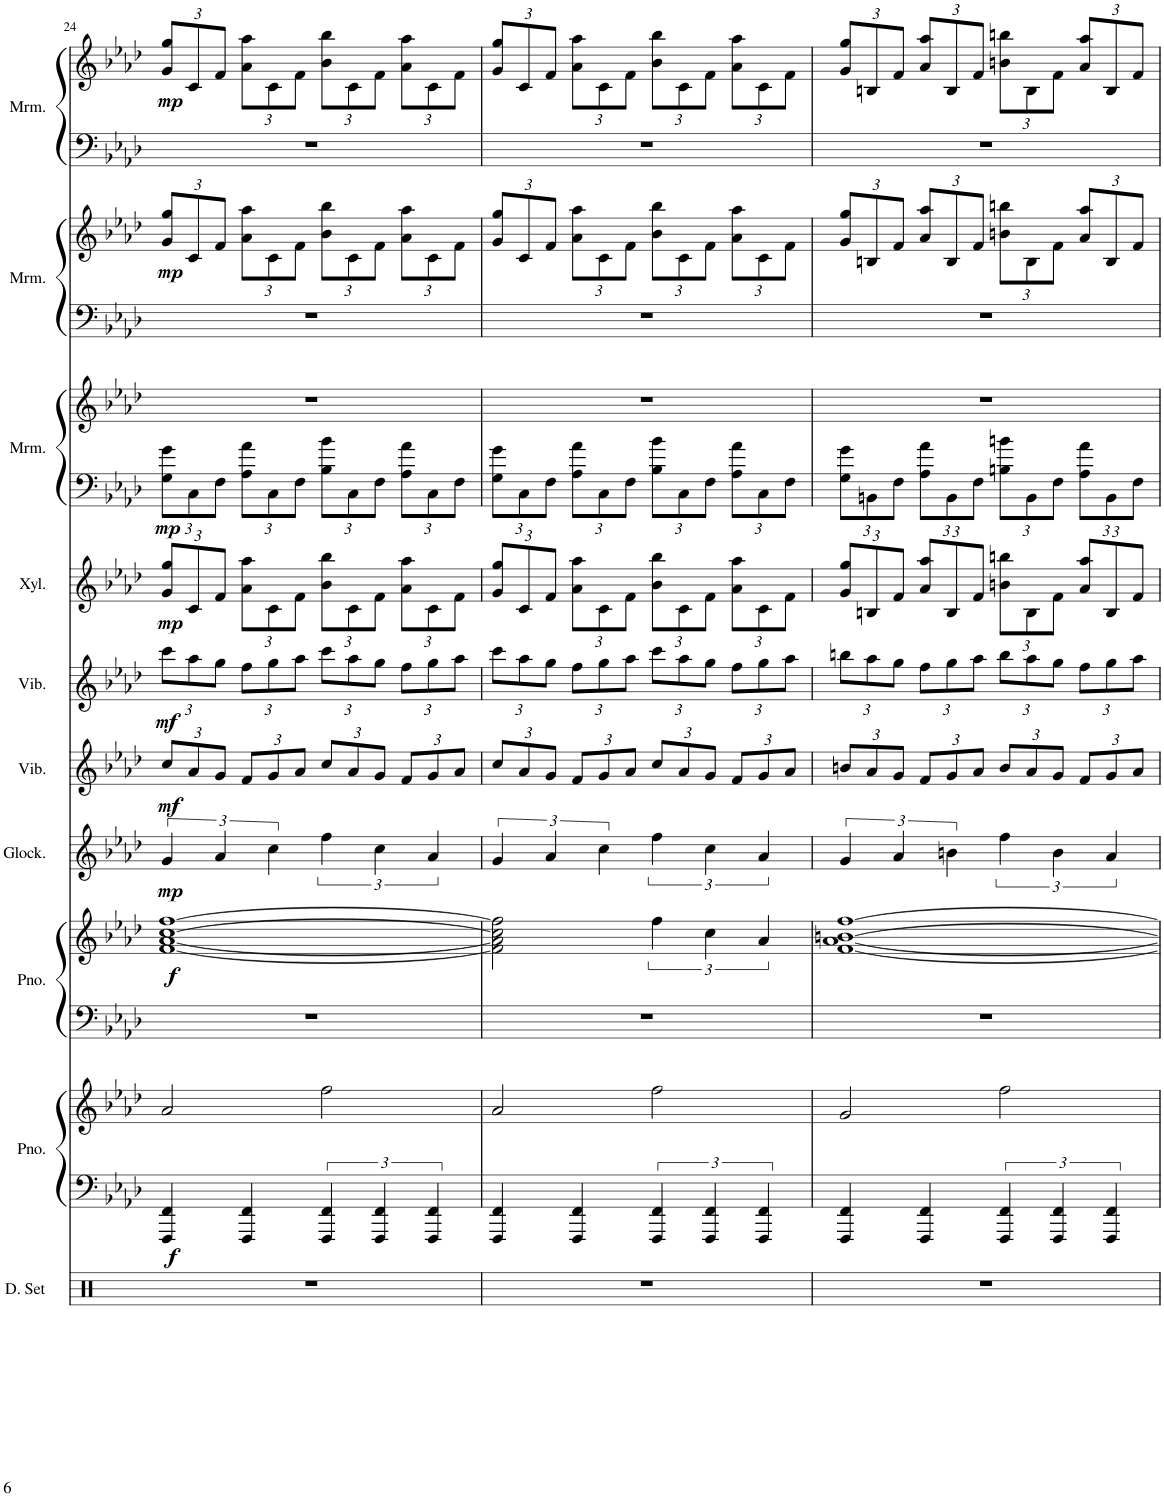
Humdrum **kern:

**kern	**kern	**kern	**dynam	**kern	**kern	**dynam	**kern	**dynam	**kern	**dynam	**kern	**dynam	**kern	**dynam	**kern	**kern	**dynam	**kern	**kern	**dynam	**kern	**kern	**dynam
*part10	*part9	*part9	*part9	*part8	*part8	*part8	*part7	*part7	*part6	*part6	*part5	*part5	*part4	*part4	*part3	*part3	*part3	*part2	*part2	*part2	*part1	*part1	*part1
*staff15	*staff14	*staff13	*staff13/14	*staff12	*staff11	*staff11/12	*staff10	*staff10	*staff9	*staff9	*staff8	*staff8	*staff7	*staff7	*staff6	*staff5	*staff5/6	*staff4	*staff3	*staff3/4	*staff2	*staff1	*staff1/2
*I"Drumset	*I"Piano	*	*	*I"Piano	*	*	*I"Glockenspiel	*	*I"Vibraphone	*	*I"Vibraphone	*	*I"Xylophone	*	*I"Marimba	*	*	*I"Marimba	*	*	*I"Marimba	*	*
*I'D. Set	*I'Pno.	*	*	*I'Pno.	*	*	*I'Glock.	*	*I'Vib.	*	*I'Vib.	*	*I'Xyl.	*	*I'Mrm.	*	*	*I'Mrm.	*	*	*I'Mrm.	*	*
!!LO:PB:g=z
*clefX	*clefF4	*clefG2	*	*clefF4	*clefG2	*	*clefG2	*	*clefG2	*	*clefG2	*	*clefG2	*	*clefF4	*clefG2	*	*clefF4	*clefG2	*	*clefF4	*clefG2	*
*	*	*	*	*	*	*	*Trd-14c-24	*	*	*	*	*	*Trd-7c-12	*	*	*	*	*	*	*	*	*	*
*k[]	*k[b-e-a-d-]	*k[b-e-a-d-]	*	*k[b-e-a-d-]	*k[b-e-a-d-]	*	*k[b-e-a-d-]	*	*k[b-e-a-d-]	*	*k[b-e-a-d-]	*	*k[b-e-a-d-]	*	*k[b-e-a-d-]	*k[b-e-a-d-]	*	*k[b-e-a-d-]	*k[b-e-a-d-]	*	*k[b-e-a-d-]	*k[b-e-a-d-]	*
*M4/4	*M4/4	*M4/4	*	*M4/4	*M4/4	*	*M4/4	*	*M4/4	*	*M4/4	*	*M4/4	*	*M4/4	*M4/4	*	*M4/4	*M4/4	*	*M4/4	*M4/4	*
*	*	*	*	*	*	*	*	*	*Xbrackettup	*	*Xbrackettup	*	*Xbrackettup	*	*Xbrackettup	*	*	*	*Xbrackettup	*	*	*Xbrackettup	*
=24	=24	=24	=24	=24	=24	=24	=24	=24	=24	=24	=24	=24	=24	=24	=24	=24	=24	=24	=24	=24	=24	=24	=24
!	!	!	!LO:DY:b=2	!	!	!LO:DY:b	!	!LO:DY:b	!	!LO:DY:b	!	!LO:DY:b	!	!LO:DY:b	!	!	!LO:DY:b=2	!	!	!LO:DY:b	!	!	!LO:DY:b
1r	4FFF/ 4FF/	2a-/	f	1r	[1f [1a- [1cc [1ff	f	6g/	mp	12cc/L	mf	12ccc\L	mf	12g/ 12gg/L	mp	12G\ 12g\L	1r	mp	1r	12g/ 12gg/L	mp	1r	12g/ 12gg/L	mp
.	.	.	.	.	.	.	.	.	12a-/	.	12aa-\	.	12c/	.	12C\	.	.	.	12c/	.	.	12c/	.
.	.	.	.	.	.	.	6a-/	.	12g/J	.	12gg\J	.	12f/J	.	12F\J	.	.	.	12f/J	.	.	12f/J	.
.	4FFF/ 4FF/	.	.	.	.	.	.	.	12f/L	.	12ff\L	.	12a-\ 12aa-\L	.	12A-\ 12a-\L	.	.	.	12a-\ 12aa-\L	.	.	12a-\ 12aa-\L	.
.	.	.	.	.	.	.	6cc\	.	12g/	.	12gg\	.	12c\	.	12C\	.	.	.	12c\	.	.	12c\	.
.	.	.	.	.	.	.	.	.	12a-/J	.	12aa-\J	.	12f\J	.	12F\J	.	.	.	12f\J	.	.	12f\J	.
.	6FFF/ 6FF/	2ff\	.	.	.	.	6ff\	.	12cc/L	.	12ccc\L	.	12b-\ 12bb-\L	.	12B-\ 12b-\L	.	.	.	12b-\ 12bb-\L	.	.	12b-\ 12bb-\L	.
.	.	.	.	.	.	.	.	.	12a-/	.	12aa-\	.	12c\	.	12C\	.	.	.	12c\	.	.	12c\	.
.	6FFF/ 6FF/	.	.	.	.	.	6cc\	.	12g/J	.	12gg\J	.	12f\J	.	12F\J	.	.	.	12f\J	.	.	12f\J	.
.	.	.	.	.	.	.	.	.	12f/L	.	12ff\L	.	12a-\ 12aa-\L	.	12A-\ 12a-\L	.	.	.	12a-\ 12aa-\L	.	.	12a-\ 12aa-\L	.
.	6FFF/ 6FF/	.	.	.	.	.	6a-/	.	12g/	.	12gg\	.	12c\	.	12C\	.	.	.	12c\	.	.	12c\	.
.	.	.	.	.	.	.	.	.	12a-/J	.	12aa-\J	.	12f\J	.	12F\J	.	.	.	12f\J	.	.	12f\J	.
=25	=25	=25	=25	=25	=25	=25	=25	=25	=25	=25	=25	=25	=25	=25	=25	=25	=25	=25	=25	=25	=25	=25	=25
1r	4FFF/ 4FF/	2a-/	.	1r	2f\] 2a-\] 2cc\] 2ff\]	.	6g/	.	12cc/L	.	12ccc\L	.	12g/ 12gg/L	.	12G\ 12g\L	1r	.	1r	12g/ 12gg/L	.	1r	12g/ 12gg/L	.
.	.	.	.	.	.	.	.	.	12a-/	.	12aa-\	.	12c/	.	12C\	.	.	.	12c/	.	.	12c/	.
.	.	.	.	.	.	.	6a-/	.	12g/J	.	12gg\J	.	12f/J	.	12F\J	.	.	.	12f/J	.	.	12f/J	.
.	4FFF/ 4FF/	.	.	.	.	.	.	.	12f/L	.	12ff\L	.	12a-\ 12aa-\L	.	12A-\ 12a-\L	.	.	.	12a-\ 12aa-\L	.	.	12a-\ 12aa-\L	.
.	.	.	.	.	.	.	6cc\	.	12g/	.	12gg\	.	12c\	.	12C\	.	.	.	12c\	.	.	12c\	.
.	.	.	.	.	.	.	.	.	12a-/J	.	12aa-\J	.	12f\J	.	12F\J	.	.	.	12f\J	.	.	12f\J	.
.	6FFF/ 6FF/	2ff\	.	.	6ff\	.	6ff\	.	12cc/L	.	12ccc\L	.	12b-\ 12bb-\L	.	12B-\ 12b-\L	.	.	.	12b-\ 12bb-\L	.	.	12b-\ 12bb-\L	.
.	.	.	.	.	.	.	.	.	12a-/	.	12aa-\	.	12c\	.	12C\	.	.	.	12c\	.	.	12c\	.
.	6FFF/ 6FF/	.	.	.	6cc\	.	6cc\	.	12g/J	.	12gg\J	.	12f\J	.	12F\J	.	.	.	12f\J	.	.	12f\J	.
.	.	.	.	.	.	.	.	.	12f/L	.	12ff\L	.	12a-\ 12aa-\L	.	12A-\ 12a-\L	.	.	.	12a-\ 12aa-\L	.	.	12a-\ 12aa-\L	.
.	6FFF/ 6FF/	.	.	.	6a-/	.	6a-/	.	12g/	.	12gg\	.	12c\	.	12C\	.	.	.	12c\	.	.	12c\	.
.	.	.	.	.	.	.	.	.	12a-/J	.	12aa-\J	.	12f\J	.	12F\J	.	.	.	12f\J	.	.	12f\J	.
=26	=26	=26	=26	=26	=26	=26	=26	=26	=26	=26	=26	=26	=26	=26	=26	=26	=26	=26	=26	=26	=26	=26	=26
1r	4FFF/ 4FF/	2g/	.	1r	[1f [1a- [1bn [1ff	.	6g/	.	12bn/L	.	12bbn\L	.	12g/ 12gg/L	.	12G\ 12g\L	1r	.	1r	12g/ 12gg/L	.	1r	12g/ 12gg/L	.
.	.	.	.	.	.	.	.	.	12a-/	.	12aa-\	.	12Bn/	.	12BBn\	.	.	.	12Bn/	.	.	12Bn/	.
.	.	.	.	.	.	.	6a-/	.	12g/J	.	12gg\J	.	12f/J	.	12F\J	.	.	.	12f/J	.	.	12f/J	.
.	4FFF/ 4FF/	.	.	.	.	.	.	.	12f/L	.	12ff\L	.	12a-/ 12aa-/L	.	12A-\ 12a-\L	.	.	.	12a-/ 12aa-/L	.	.	12a-/ 12aa-/L	.
.	.	.	.	.	.	.	6bn\	.	12g/	.	12gg\	.	12B/	.	12BB\	.	.	.	12B/	.	.	12B/	.
.	.	.	.	.	.	.	.	.	12a-/J	.	12aa-\J	.	12f/J	.	12F\J	.	.	.	12f/J	.	.	12f/J	.
.	6FFF/ 6FF/	2ff\	.	.	.	.	6ff\	.	12b/L	.	12bb\L	.	12bn\ 12bbn\L	.	12Bn\ 12bn\L	.	.	.	12bn\ 12bbn\L	.	.	12bn\ 12bbn\L	.
.	.	.	.	.	.	.	.	.	12a-/	.	12aa-\	.	12B\	.	12BB\	.	.	.	12B\	.	.	12B\	.
.	6FFF/ 6FF/	.	.	.	.	.	6b\	.	12g/J	.	12gg\J	.	12f\J	.	12F\J	.	.	.	12f\J	.	.	12f\J	.
.	.	.	.	.	.	.	.	.	12f/L	.	12ff\L	.	12a-/ 12aa-/L	.	12A-\ 12a-\L	.	.	.	12a-/ 12aa-/L	.	.	12a-/ 12aa-/L	.
.	6FFF/ 6FF/	.	.	.	.	.	6a-/	.	12g/	.	12gg\	.	12B/	.	12BB\	.	.	.	12B/	.	.	12B/	.
.	.	.	.	.	.	.	.	.	12a-/J	.	12aa-\J	.	12f/J	.	12F\J	.	.	.	12f/J	.	.	12f/J	.
=	=	=	=	=	=	=	=	=	=	=	=	=	=	=	=	=	=	=	=	=	=	=	=
*-	*-	*-	*-	*-	*-	*-	*-	*-	*-	*-	*-	*-	*-	*-	*-	*-	*-	*-	*-	*-	*-	*-	*-
